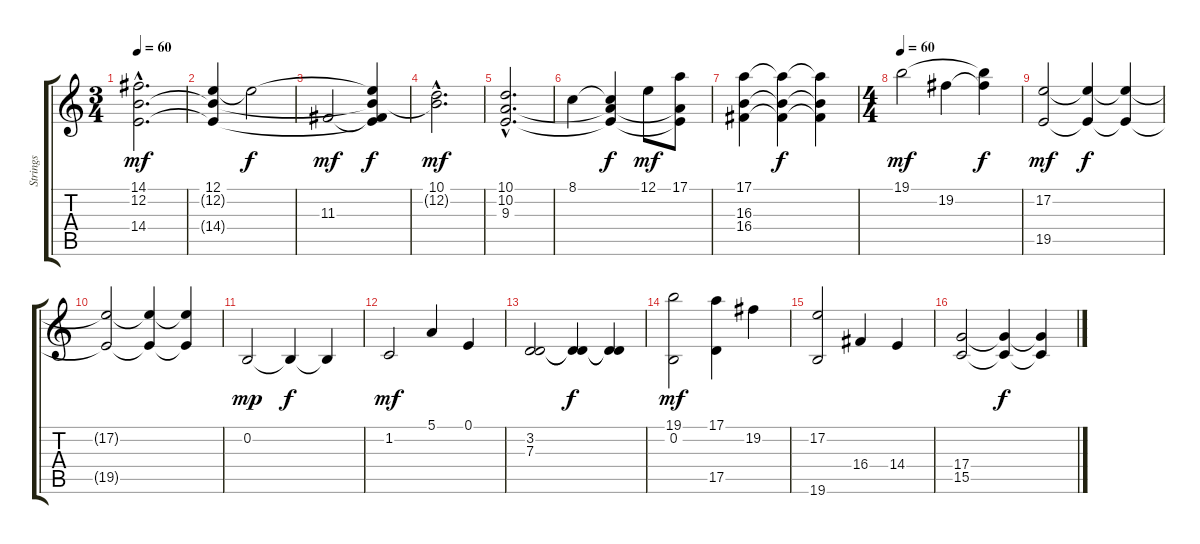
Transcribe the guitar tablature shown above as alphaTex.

\track ("Strings" "Strings") {instrument stringensemble2}
\staff {score tabs}
\tuning (E4 B3 G3 D3 A2 E2) {hide}
\ts (3 4)
\tempo 60
\tempo 70
\tempo 60
\clef g2
\ks c
(14.1{hac} 12.2 14.4).2{d dy mf instrument stringensemble2} |
(12.1 12.2{t} 14.4{t}).4 12.1{t}.2{dy f} |
11.3.2{dy mf} (12.1{t} 12.2{t} 11.3{t} 14.4{t}).4{dy f} |
(10.1{hac} 12.2{hac t}).2{d dy mf} |
(10.1{hac} 10.2 9.3).2{d} |
8.1.4 (8.1{t} 10.2{t} 9.3{t}).4{dy f} 12.1.8{dy mf} (17.1 10.2{t} 9.3{t}).8 |
(17.1 16.3 16.4).4 (17.1{t} 16.3{t} 16.4{t}).4{dy f} (17.1{t} 16.3{t} 16.4{t}).4 |
\ts (4 4)
\tempo 60
19.1.2{dy mf} 19.2.4 (19.1{t} 19.2{t}).4{dy f} |
(17.2 19.5).2{dy mf} (17.2{t} 19.5{t}).4{dy f} (17.2{t} 19.5{t}).4 |
(17.2{t} 19.5{t}).2 (17.2{t} 19.5{t}).4 (17.2{t} 19.5{t}).4 |
0.2.2{dy mp} 0.2{t}.4{dy f} 0.2{t}.4 |
1.2.2{dy mf} 5.1.4 0.1.4 |
(3.2 7.3).2 (3.2{t} 7.3{t}).4{dy f} (3.2{t} 7.3{t}).4 |
(19.1 0.2).2{dy mf} (17.1 17.5).4 19.2.4 |
(17.2 19.6).2 16.4.4 14.4.4 |
(17.4 15.5).2 (17.4{t} 15.5{t}).4{dy f} (17.4{t} 15.5{t}).4
